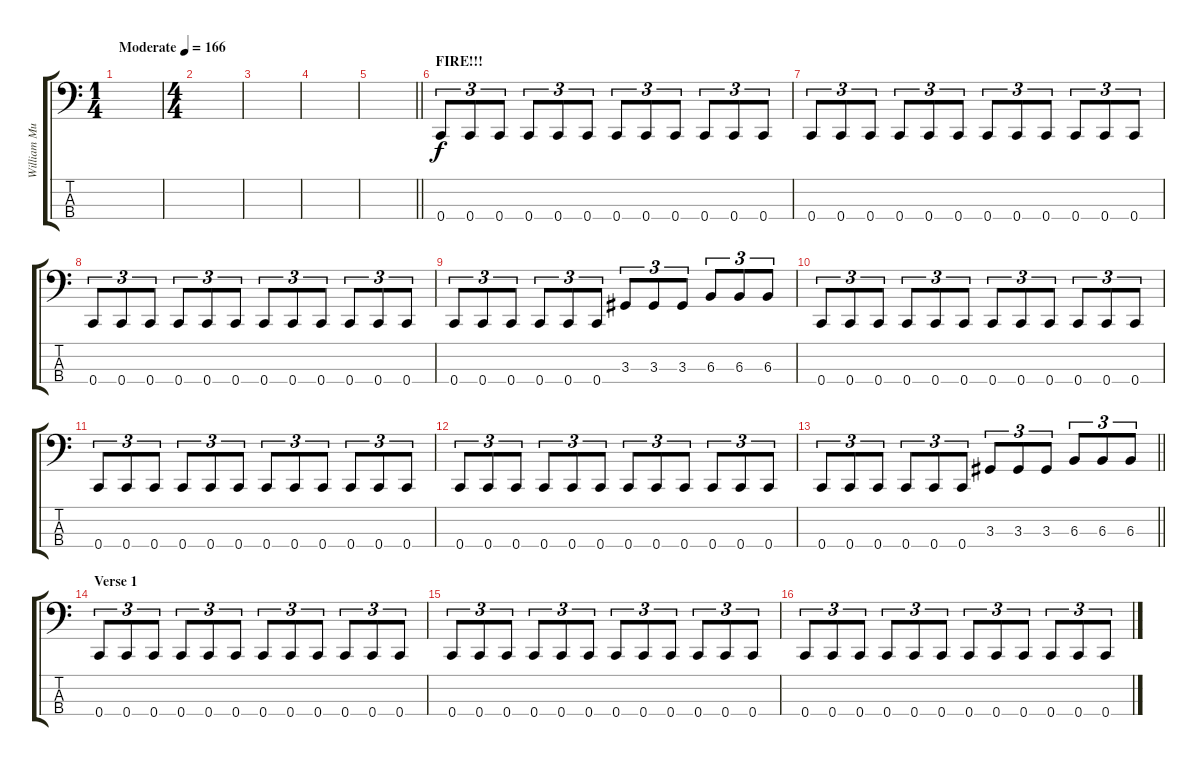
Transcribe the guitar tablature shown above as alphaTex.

\track ("William Murderface" "William Mu") {instrument electricbassfinger}
\staff {score tabs}
\tuning (Eb2 Bb1 F1 C1) {hide}
\ts (1 4)
\tempo (166 "Moderate")
\clef f4
\ks c
|
\ts (4 4)
|
|
|
\barLineRight lightlight
|
\section ("" "FIRE!!!")
0.4.8{tu (3 2)} 0.4.8{tu (3 2)} 0.4.8{tu (3 2)} 0.4.8{tu (3 2)} 0.4.8{tu (3 2)} 0.4.8{tu (3 2)} 0.4.8{tu (3 2)} 0.4.8{tu (3 2)} 0.4.8{tu (3 2)} 0.4.8{tu (3 2)} 0.4.8{tu (3 2)} 0.4.8{tu (3 2)} |
0.4.8{tu (3 2)} 0.4.8{tu (3 2)} 0.4.8{tu (3 2)} 0.4.8{tu (3 2)} 0.4.8{tu (3 2)} 0.4.8{tu (3 2)} 0.4.8{tu (3 2)} 0.4.8{tu (3 2)} 0.4.8{tu (3 2)} 0.4.8{tu (3 2)} 0.4.8{tu (3 2)} 0.4.8{tu (3 2)} |
0.4.8{tu (3 2)} 0.4.8{tu (3 2)} 0.4.8{tu (3 2)} 0.4.8{tu (3 2)} 0.4.8{tu (3 2)} 0.4.8{tu (3 2)} 0.4.8{tu (3 2)} 0.4.8{tu (3 2)} 0.4.8{tu (3 2)} 0.4.8{tu (3 2)} 0.4.8{tu (3 2)} 0.4.8{tu (3 2)} |
0.4.8{tu (3 2)} 0.4.8{tu (3 2)} 0.4.8{tu (3 2)} 0.4.8{tu (3 2)} 0.4.8{tu (3 2)} 0.4.8{tu (3 2)} 3.3.8{tu (3 2)} 3.3.8{tu (3 2)} 3.3.8{tu (3 2)} 6.3.8{tu (3 2)} 6.3.8{tu (3 2)} 6.3.8{tu (3 2)} |
0.4.8{tu (3 2)} 0.4.8{tu (3 2)} 0.4.8{tu (3 2)} 0.4.8{tu (3 2)} 0.4.8{tu (3 2)} 0.4.8{tu (3 2)} 0.4.8{tu (3 2)} 0.4.8{tu (3 2)} 0.4.8{tu (3 2)} 0.4.8{tu (3 2)} 0.4.8{tu (3 2)} 0.4.8{tu (3 2)} |
0.4.8{tu (3 2)} 0.4.8{tu (3 2)} 0.4.8{tu (3 2)} 0.4.8{tu (3 2)} 0.4.8{tu (3 2)} 0.4.8{tu (3 2)} 0.4.8{tu (3 2)} 0.4.8{tu (3 2)} 0.4.8{tu (3 2)} 0.4.8{tu (3 2)} 0.4.8{tu (3 2)} 0.4.8{tu (3 2)} |
0.4.8{tu (3 2)} 0.4.8{tu (3 2)} 0.4.8{tu (3 2)} 0.4.8{tu (3 2)} 0.4.8{tu (3 2)} 0.4.8{tu (3 2)} 0.4.8{tu (3 2)} 0.4.8{tu (3 2)} 0.4.8{tu (3 2)} 0.4.8{tu (3 2)} 0.4.8{tu (3 2)} 0.4.8{tu (3 2)} |
\barLineRight lightlight
0.4.8{tu (3 2)} 0.4.8{tu (3 2)} 0.4.8{tu (3 2)} 0.4.8{tu (3 2)} 0.4.8{tu (3 2)} 0.4.8{tu (3 2)} 3.3.8{tu (3 2)} 3.3.8{tu (3 2)} 3.3.8{tu (3 2)} 6.3.8{tu (3 2)} 6.3.8{tu (3 2)} 6.3.8{tu (3 2)} |
\section ("" "Verse 1")
0.4.8{tu (3 2)} 0.4.8{tu (3 2)} 0.4.8{tu (3 2)} 0.4.8{tu (3 2)} 0.4.8{tu (3 2)} 0.4.8{tu (3 2)} 0.4.8{tu (3 2)} 0.4.8{tu (3 2)} 0.4.8{tu (3 2)} 0.4.8{tu (3 2)} 0.4.8{tu (3 2)} 0.4.8{tu (3 2)} |
0.4.8{tu (3 2)} 0.4.8{tu (3 2)} 0.4.8{tu (3 2)} 0.4.8{tu (3 2)} 0.4.8{tu (3 2)} 0.4.8{tu (3 2)} 0.4.8{tu (3 2)} 0.4.8{tu (3 2)} 0.4.8{tu (3 2)} 0.4.8{tu (3 2)} 0.4.8{tu (3 2)} 0.4.8{tu (3 2)} |
0.4.8{tu (3 2)} 0.4.8{tu (3 2)} 0.4.8{tu (3 2)} 0.4.8{tu (3 2)} 0.4.8{tu (3 2)} 0.4.8{tu (3 2)} 0.4.8{tu (3 2)} 0.4.8{tu (3 2)} 0.4.8{tu (3 2)} 0.4.8{tu (3 2)} 0.4.8{tu (3 2)} 0.4.8{tu (3 2)}
